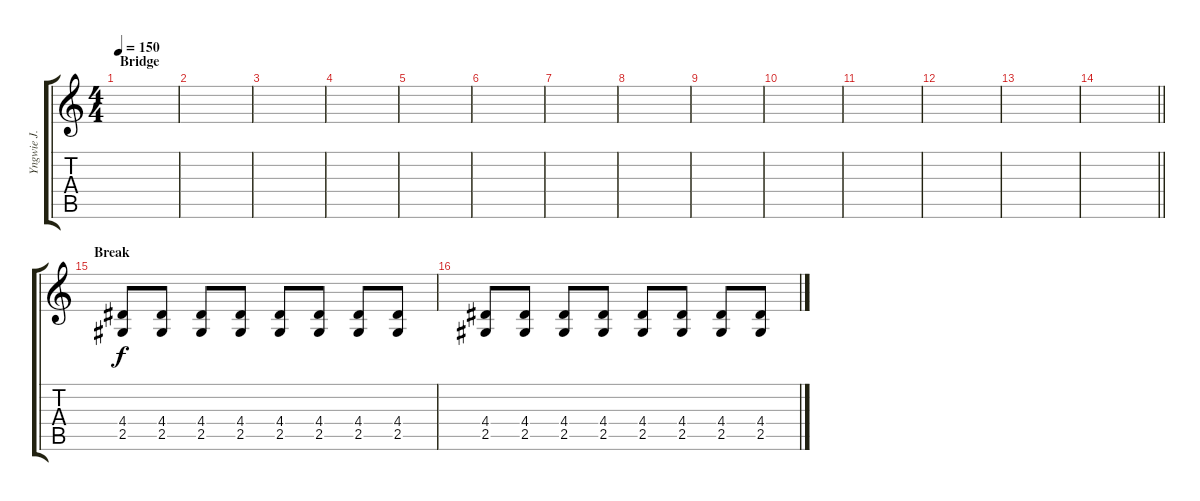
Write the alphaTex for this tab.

\track ("Yngwie J. Malmsteen" "Yngwie J. ") {instrument overdrivenguitar}
\staff {score tabs}
\tuning (Db4 Ab3 E3 B2 Gb2 Db2) {hide}
\ts (4 4)
\section ("" "Bridge")
\tempo 150
\clef g2
\ks c
|
|
|
|
|
|
|
|
|
|
|
|
|
\barLineRight lightlight
|
\section ("" "Break")
(4.4 2.5).8 (4.4 2.5).8 (4.4 2.5).8 (4.4 2.5).8 (4.4 2.5).8 (4.4 2.5).8 (4.4 2.5).8 (4.4 2.5).8 |
(4.4 2.5).8 (4.4 2.5).8 (4.4 2.5).8 (4.4 2.5).8 (4.4 2.5).8 (4.4 2.5).8 (4.4 2.5).8 (4.4 2.5).8
